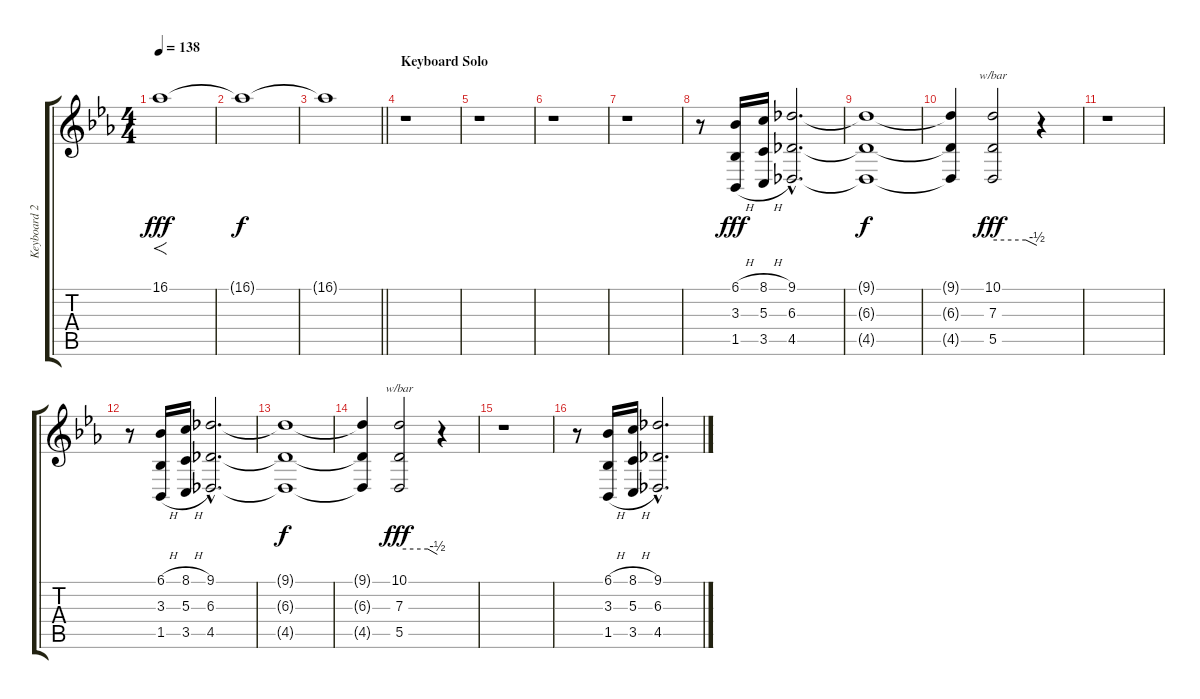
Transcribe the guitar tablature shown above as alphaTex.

\track ("Keyboard 2" "Keyboard 2") {instrument trombone}
\staff {score tabs}
\tuning (E4 B3 G3 D3 A2 E2) {hide}
\ts (4 4)
\tempo 138
\clef g2
\ks eb
16.1.1{f dy fff} |
16.1{t}.1{dy f} |
\barLineRight lightlight
16.1{t}.1 |
\section ("" "Keyboard Solo")
r.1 |
r.1 |
r.1 |
r.1 |
r.8{instrument lead2sawtooth} (6.1{h} 3.3{h} 1.5{h}).16{dy fff} (8.1{h} 5.3{h} 3.5{h}).16 (9.1{hac} 6.3{hac} 4.5{hac}).2{d} |
(9.1{t} 6.3{t} 4.5{t}).1{dy f} |
(9.1{t} 6.3{t} 4.5{t}).4 (10.1 7.3 5.5).2{tbe (custom default 0 0 45 0 60 -2) dy fff} r.4 |
r.1 |
r.8 (6.1{h} 3.3{h} 1.5{h}).16 (8.1{h} 5.3{h} 3.5{h}).16 (9.1{hac} 6.3{hac} 4.5{hac}).2{d} |
(9.1{t} 6.3{t} 4.5{t}).1{dy f} |
(9.1{t} 6.3{t} 4.5{t}).4 (10.1 7.3 5.5).2{tbe (custom default 0 0 45 0 60 -2) dy fff} r.4 |
r.1 |
r.8 (6.1{h} 3.3{h} 1.5{h}).16 (8.1{h} 5.3{h} 3.5{h}).16 (9.1{hac} 6.3{hac} 4.5{hac}).2{d}
